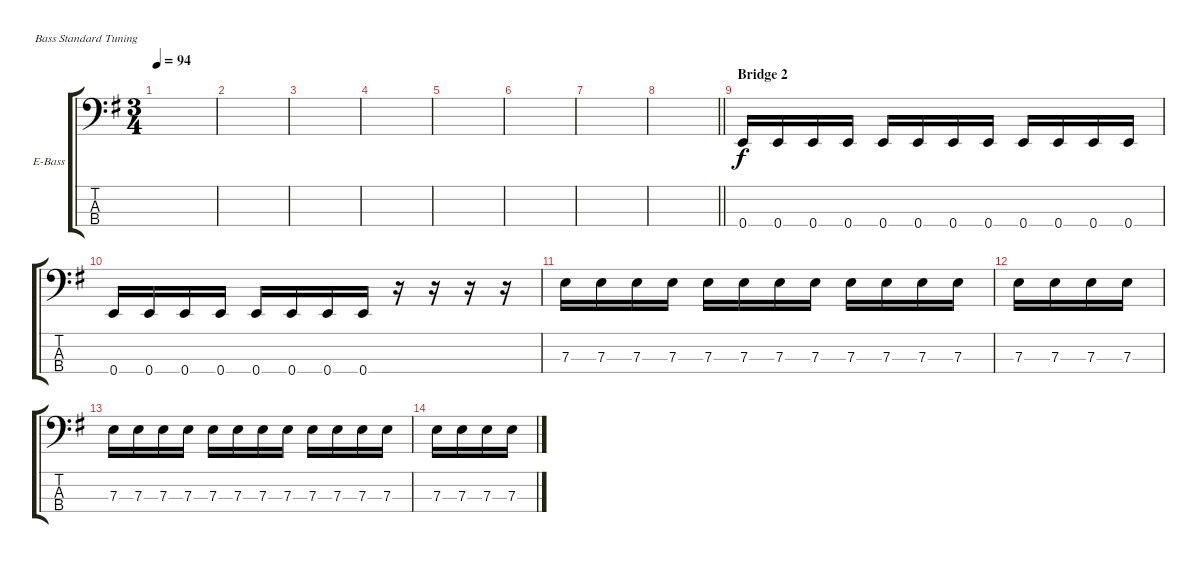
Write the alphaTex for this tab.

\bracketExtendMode groupsimilarinstruments
\firstSystemTrackNameOrientation horizontal
\otherSystemsTrackNameOrientation horizontal
\track ("Effect" "E-Bass") {instrument electricbassfinger}
\staff {score tabs}
\tuning (G2 D2 A1 E1)
\ts (3 4)
\tempo 94
\clef f4
\scale
0.333333
\ks g
|
\scale
0.333333 |
\scale
0.333333 |
\scale
0.333333 |
\scale
0.333333 |
\scale
0.333333 |
\scale
0.333333 |
\scale
0.333333
\barLineRight lightlight
|
\section ("" "Bridge 2")
\scale
0.333333 0.4.16 0.4.16 0.4.16 0.4.16 0.4.16 0.4.16 0.4.16 0.4.16 0.4.16 0.4.16 0.4.16 0.4.16 |
\scale
0.333333 0.4.16 0.4.16 0.4.16 0.4.16 0.4.16 0.4.16 0.4.16 0.4.16 r.16 r.16 r.16 r.16 |
\scale
0.333333 7.3.16 7.3.16 7.3.16 7.3.16 7.3.16 7.3.16 7.3.16 7.3.16 7.3.16 7.3.16 7.3.16 7.3.16 |
\scale
0.333333 7.3.16 7.3.16 7.3.16 7.3.16 |
\scale
0.333333 7.3.16 7.3.16 7.3.16 7.3.16 7.3.16 7.3.16 7.3.16 7.3.16 7.3.16 7.3.16 7.3.16 7.3.16 |
\scale
0.333333 7.3.16 7.3.16 7.3.16 7.3.16 |
\scale
0.333333 |
\scale
0.333333
